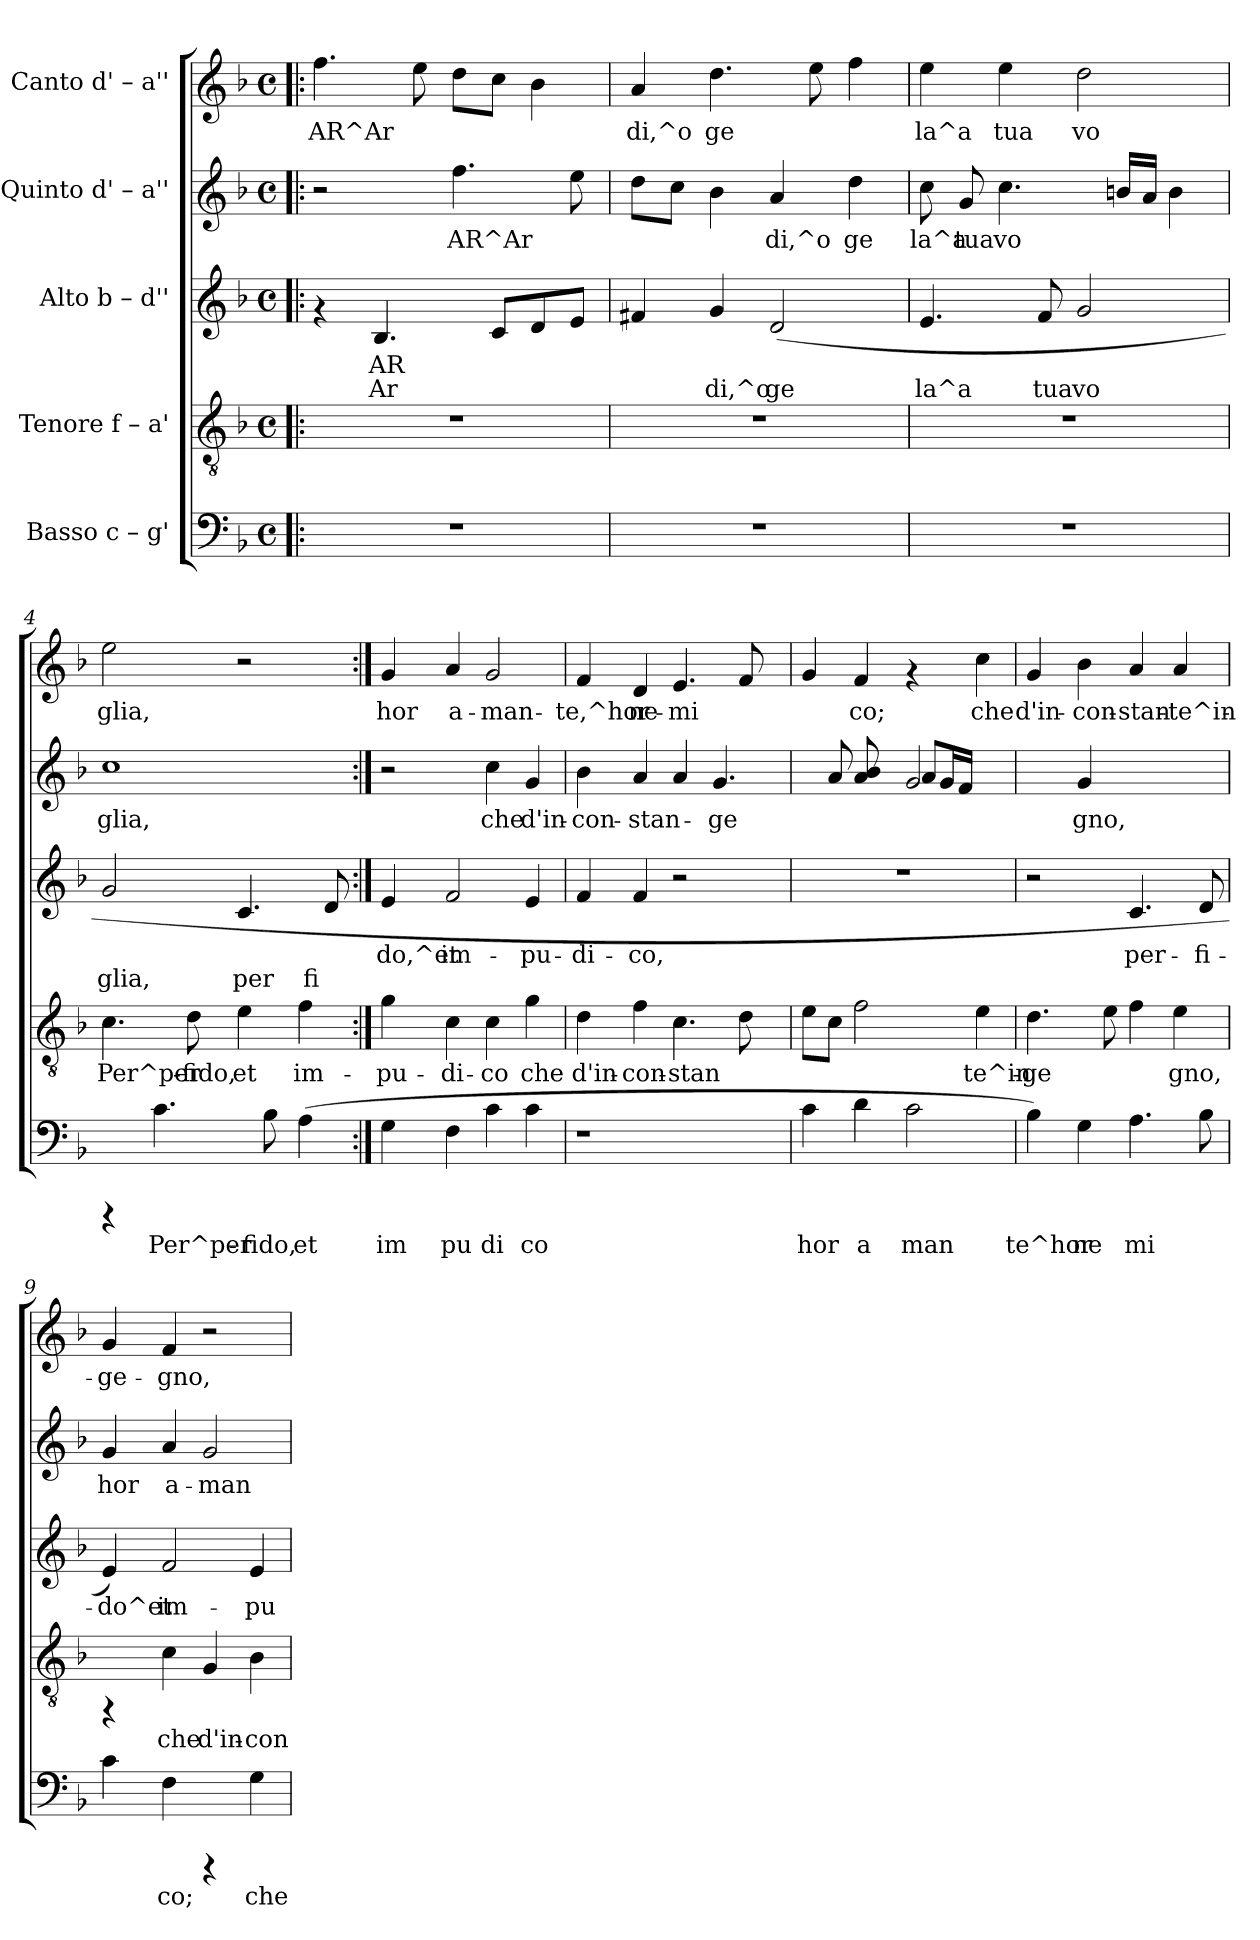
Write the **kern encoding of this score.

**kern	**text	**kern	**text	**kern	**text	**text	**kern	**text	**kern	**text
*part5	*part5	*part4	*part4	*part3	*part3	*part3	*part2	*part2	*part1	*part1
*staff5	*staff5	*staff4	*staff4	*staff3	*staff3	*staff3	*staff2	*staff2	*staff1	*staff1
*I"Basso  c – g'	*	*I"Tenore  f – a'	*	*I"Alto  b – d''	*	*	*I"Quinto  d' – a''	*	*I"Canto  d' – a''	*
!!LO:PB:g=z
*stria5	*	*stria5	*	*stria5	*	*	*stria5	*	*stria5	*
*clefF4	*	*clefGv2	*	*clefG2	*	*	*clefG2	*	*clefG2	*
*k[b-]	*	*k[b-]	*	*k[b-]	*	*	*k[b-]	*	*k[b-]	*
*F:	*	*F:	*	*F:	*	*	*F:	*	*F:	*
*M4/4	*	*M4/4	*	*M4/4	*	*	*M4/4	*	*M4/4	*
*met(c)	*	*met(c)	*	*met(c)	*	*	*met(c)	*	*met(c)	*
=1!|:	=1!|:	=1!|:	=1!|:	=1!|:	=1!|:	=1!|:	=1!|:	=1!|:	=1!|:	=1!|:
!	!	!	!	!	!	!	!	!	!	!LO:LY:b:rj
1r	.	1r	.	4rf	.	.	2r	.	4.ff\	AR^Ar
!	!	!	!	!	!LO:LY:b:rj	!LO:LY:b:rj	!	!	!	!
.	.	.	.	4.B-/	AR	Ar	.	.	.	.
!	!	!	!	!	!	!	!	!	!	!LO:LY:b:rj
.	.	.	.	.	.	.	.	.	8ee\	.
!	!	!	!	!	!	!	!	!LO:LY:b:rj	!	!LO:LY:b:rj
.	.	.	.	.	.	.	4.ff\	AR^Ar	8dd\L	.
!	!	!	!	!	!LO:LY:b:rj	!LO:LY:b:rj	!	!	!	!LO:LY:b:rj
.	.	.	.	8c/L	.	.	.	.	8cc\J	.
!	!	!	!	!	!LO:LY:b:rj	!LO:LY:b:rj	!	!	!	!LO:LY:b:rj
.	.	.	.	8d/	.	.	.	.	4b-\	.
!	!	!	!	!	!LO:LY:b:rj	!LO:LY:b:rj	!	!LO:LY:b:rj	!	!
.	.	.	.	8e/J	.	.	8ee\	.	.	.
=2	=2	=2	=2	=2	=2	=2	=2	=2	=2	=2
!	!	!	!	!	!LO:LY:b:rj	!LO:LY:b:rj	!	!LO:LY:b:rj	!	!LO:LY:b:rj
1r	.	1r	.	4f#X/	.	.	8dd\L	.	4a/	di,^o
!	!	!	!	!	!	!	!	!LO:LY:b:rj	!	!
.	.	.	.	.	.	.	8cc\J	.	.	.
!	!	!	!	!	!LO:LY:b:rj	!LO:LY:b:rj	!	!LO:LY:b:rj	!	!LO:LY:b:rj
.	.	.	.	4g/	.	di,^o	4b-\	.	4.dd\	ge
!	!	!	!	!	!LO:LY:b:rj	!LO:LY:b:rj	!	!LO:LY:b:rj	!	!
.	.	.	.	(<2d/	.	ge	4a/	di,^o	.	.
!	!	!	!	!	!	!	!	!	!	!LO:LY:b:rj
.	.	.	.	.	.	.	.	.	8ee\	.
!	!	!	!	!	!	!	!	!LO:LY:b:rj	!	!LO:LY:b:rj
.	.	.	.	.	.	.	4dd\	ge	4ff\	.
=3	=3	=3	=3	=3	=3	=3	=3	=3	=3	=3
!	!	!	!	!	!LO:LY:b:rj	!LO:LY:b:rj	!	!LO:LY:b:rj	!	!LO:LY:b:rj
1r	.	1r	.	4.e/	.	la^a	8cc\	la^a	4ee\	la^a
!	!	!	!	!	!	!	!	!LO:LY:b:rj	!	!
.	.	.	.	.	.	.	8g/	tua	.	.
!	!	!	!	!	!	!	!	!LO:LY:b:rj	!	!LO:LY:b:rj
.	.	.	.	.	.	.	4.cc\	vo	4ee\	tua
!	!	!	!	!	!LO:LY:b:rj	!LO:LY:b:rj	!	!	!	!
.	.	.	.	8f/	.	tua	.	.	.	.
!	!	!	!	!	!LO:LY:b:rj	!LO:LY:b:rj	!	!	!	!LO:LY:b:rj
.	.	.	.	2g/	.	vo	.	.	2dd\	vo
!	!	!	!	!	!	!	!	!LO:LY:b:rj	!	!
.	.	.	.	.	.	.	16bn/L	.	.	.
!	!	!	!	!	!	!	!	!LO:LY:b:rj	!	!
.	.	.	.	.	.	.	16a/J	.	.	.
!	!	!	!	!	!	!	!	!LO:LY:b:rj	!	!
.	.	.	.	.	.	.	4b\	.	.	.
=4	=4	=4	=4	=4	=4	=4	=4	=4	=4	=4
!	!	!	!LO:LY:b:rj	!	!LO:LY:b:rj	!LO:LY:b:rj	!	!LO:LY:b:rj	!	!LO:LY:b:rj
4rCCC	.	4.c\	Per^per-	2g/	.	glia,	1cc	glia,	2ee\	glia,
!	!LO:LY:b:rj	!	!	!	!	!	!	!	!	!
4.c\	Per^per-	.	.	.	.	.	.	.	.	.
!	!	!	!LO:LY:b:rj	!	!	!	!	!	!	!
.	.	8d\	-fido,	.	.	.	.	.	.	.
!	!	!	!LO:LY:b:rj	!	!LO:LY:b:rj	!LO:LY:b:rj	!	!	!	!
.	.	4e\	et	4.c/	.	per	.	.	2r	.
!	!LO:LY:b:rj	!	!	!	!	!	!	!	!	!
8B-\	-fido,	.	.	.	.	.	.	.	.	.
!	!LO:LY:b:rj	!	!LO:LY:b:rj	!	!	!	!	!	!	!
(<4A\	et	4f\	im-	.	.	.	.	.	.	.
!	!	!	!	!	!LO:LY:b:rj	!LO:LY:b:rj	!	!	!	!
.	.	.	.	8d/	.	fi	.	.	.	.
!!LO:LB:g=z
=5:|!	=5:|!	=5:|!	=5:|!	=5:|!	=5:|!	=5:|!	=5:|!	=5:|!	=5:|!	=5:|!
!	!LO:LY:b:rj	!	!LO:LY:b:rj	!	!LO:LY:b:rj	!	!	!	!	!LO:LY:b:rj
4G\	im	4g\	-pu-	4e/	do,^et	.	2r	.	4g/	hor
!	!LO:LY:b:rj	!	!LO:LY:b:rj	!	!LO:LY:b:rj	!	!	!	!	!LO:LY:b:rj
4F\	pu	4c\	-di-	2f/	im-	.	.	.	4a/	a-
!	!LO:LY:b:rj	!	!LO:LY:b:rj	!	!	!	!	!LO:LY:b:rj	!	!LO:LY:b:rj
4c\	di	4c\	-co	.	.	.	4cc\	che	2g/	-man-
!	!LO:LY:b:rj	!	!LO:LY:b:rj	!	!LO:LY:b:rj	!	!	!LO:LY:b:rj	!	!
4c\	co	4g\	che	4e/	-pu-	.	4g/	d'in-	.	.
=6	=6	=6	=6	=6	=6	=6	=6	=6	=6	=6
!	!	!	!LO:LY:b:rj	!	!LO:LY:b:rj	!	!	!LO:LY:b:rj	!	!LO:LY:b:rj
1r	.	4d\	d'in-	4f/	-di-	.	4b-\	-con-	4f/	-te,^hor
!	!	!	!LO:LY:b:rj	!	!LO:LY:b:rj	!	!	!LO:LY:b:rj	!	!LO:LY:b:rj
.	.	4f\	-con-	4f/	-co,	.	4a/	-stan-	4d/	ne-
!	!	!	!LO:LY:b:rj	!	!	!	!	!	!	!LO:LY:b:rj
.	.	4.c\	-stan-	2r	.	.	4a/	.	4.e/	-mi-
!	!	!	!	!	!	!	!	!LO:LY:b:rj	!	!
.	.	.	.	.	.	.	4.g/	-ge-	.	.
!	!	!	!LO:LY:b:rj	!	!	!	!	!	!	!LO:LY:b:rj
.	.	8d\	--	.	.	.	.	.	8f/	--
8ryy	.	8ryy	.	8ryy	.	.	.	.	8ryy	.
=7	=7	=7	=7	=7	=7	=7	=7	=7	=7	=7
!	!LO:LY:b:rj	!	!LO:LY:b:rj	!	!	!	!	!	!	!LO:LY:b:rj
*	*	*	*	*	*	*	*^	*	*	*
4c\	hor	8e\L	--	1r	.	.	8ryy	2ryy	.	4g/	--
!	!	!	!LO:LY:b:rj	!	!	!	!	!	!LO:LY:b:rj	!	!
.	.	8c\J	--	.	.	.	8a/	.	--	.	.
!	!LO:LY:b:rj	!	!LO:LY:b:rj	!	!	!	!	!	!LO:LY:b:rj	!	!LO:LY:b:rj
4d\	a	2f\	--	.	.	.	8b-/ 8a/	.	--	4f/	-co;
.	.	.	.	.	.	.	8ryy	.	.	.	.
!	!LO:LY:b:rj	!	!	!	!	!	!	!	!	!	!
2c\	man	.	.	.	.	.	2g/	8a/L	.	4rf	.
!	!	!	!	!	!	!	!	!	!LO:LY:b:rj	!	!
.	.	.	.	.	.	.	.	16g/	--	.	.
!	!	!	!	!	!	!	!	!	!LO:LY:b:rj	!	!
.	.	.	.	.	.	.	.	16f/J	--	.	.
!	!	!	!LO:LY:b:rj	!	!	!	!	!	!	!	!LO:LY:b:rj
.	.	4e\	-te^in-	.	.	.	.	4ryy	.	4cc\	che
=8	=8	=8	=8	=8	=8	=8	=8	=8	=8	=8	=8
!	!LO:LY:b:rj	!	!LO:LY:b:rj	!	!	!	!	!	!	!	!LO:LY:b:rj
*	*	*	*	*	*	*	*v	*v	*	*	*
4B-\)	te^hor	4.d\	-ge-	2r	.	.	4ryy	.	4g/	d'in-
!	!LO:LY:b:rj	!	!	!	!	!	!	!LO:LY:b:rj	!	!LO:LY:b:rj
4G\	ne	.	.	.	.	.	4g/	-gno,	4b-\	-con-
!	!	!	!LO:LY:b:rj	!	!	!	!	!	!	!
.	.	8e\	--	.	.	.	.	.	.	.
!	!LO:LY:b:rj	!	!LO:LY:b:rj	!	!LO:LY:b:rj	!	!	!	!	!LO:LY:b:rj
4.A\	mi	4f\	--	4.c/	per-	.	2ryy	.	4a/	-stan-
!	!	!	!LO:LY:b:rj	!	!	!	!	!	!	!LO:LY:b:rj
.	.	4e\	-gno,	.	.	.	.	.	4a/	-te^in-
!	!LO:LY:b:rj	!	!	!	!LO:LY:b:rj	!	!	!	!	!
8B-\	.	.	.	8d/	-fi-	.	.	.	.	.
=9	=9	=9	=9	=9	=9	=9	=9	=9	=9	=9
!	!LO:LY:b:rj	!	!	!	!LO:LY:b:rj	!	!	!LO:LY:b:rj	!	!LO:LY:b:rj
4c\	.	4rFF	.	4e/)	-do^et	.	4g/	hor	4g/	-ge-
!	!LO:LY:b:rj	!	!LO:LY:b:rj	!	!LO:LY:b:rj	!	!	!LO:LY:b:rj	!	!LO:LY:b:rj
4F\	co;	4c\	che	2f/	im-	.	4a/	a-	4f/	-gno,
!	!	!	!LO:LY:b:rj	!	!	!	!	!LO:LY:b:rj	!	!
4rCCC	.	4G/	d'in-	.	.	.	2g/	-man-	2r	.
!	!LO:LY:b:rj	!	!LO:LY:b:rj	!	!LO:LY:b:rj	!	!	!	!	!
4G\	che	4B-\	-con-	4e/	-pu-	.	.	.	.	.
=	=	=	=	=	=	=	=	=	=	=
*-	*-	*-	*-	*-	*-	*-	*-	*-	*-	*-
